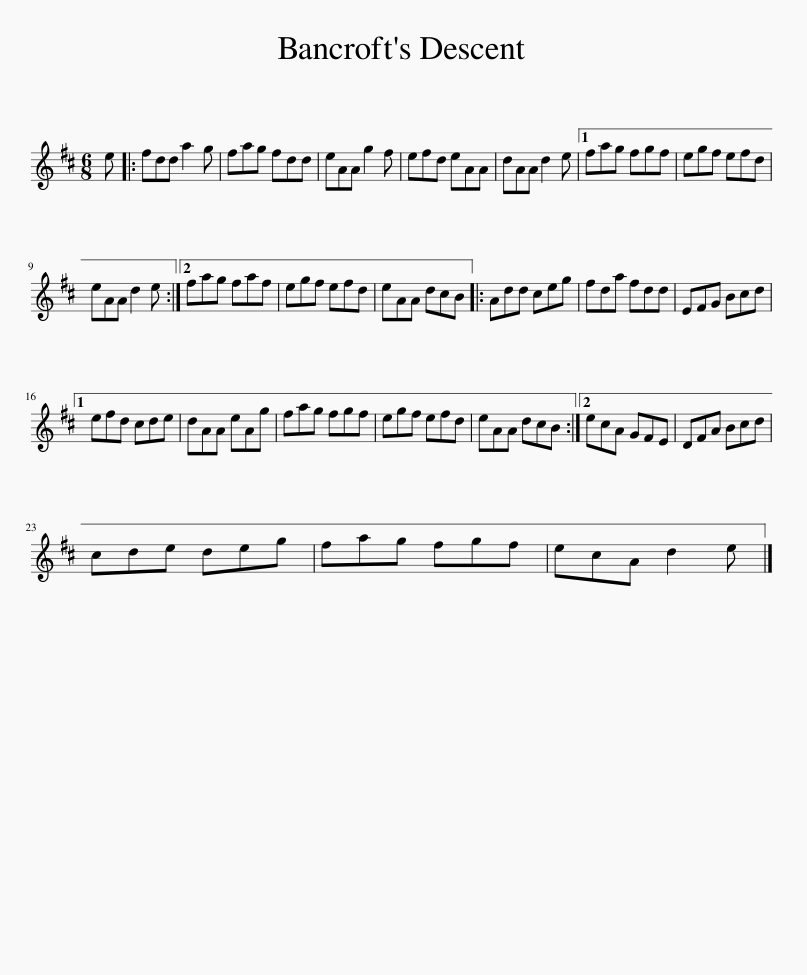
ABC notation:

X:1
L:1/8
M:6/8
I:linebreak $
K:D
V:1 treble
V:1
 e |: fdd a2 g | fag fdd | eAA g2 f | efd eAA | %5
 dAA d2 e |1 fag fgf | egf efd |$ eAA d2 e :|2 fag faf | %10
 egf efd | eAA dcB |: Add ceg | fda fdd | EFG Bcd |1$ %15
 efd cde | dAA eAg | fag fgf | egf efd | eAA dcB :|2 %20
 ecA GFE | DFA Bcd |$ cde deg | fag fgf | ecA d2 e |] %25
